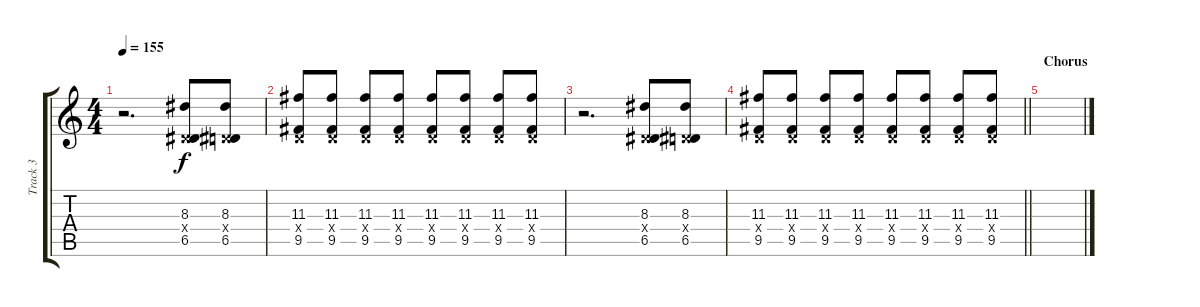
\track ("Track 3" "Track 3") {instrument distortionguitar}
\staff {score tabs}
\tuning (E4 B3 G3 D3 A2 E2) {hide}
\ts (4 4)
\tempo 155
\clef g2
\ks c
r.2{d dy f} (8.3 0.4{x} 6.5).8 (8.3 0.4{x} 6.5).8 |
(11.3 0.4{x} 9.5).8 (11.3 0.4{x} 9.5).8 (11.3 0.4{x} 9.5).8 (11.3 0.4{x} 9.5).8 (11.3 0.4{x} 9.5).8 (11.3 0.4{x} 9.5).8 (11.3 0.4{x} 9.5).8 (11.3 0.4{x} 9.5).8 |
r.2{d} (8.3 0.4{x} 6.5).8 (8.3 0.4{x} 6.5).8 |
\barLineRight lightlight
(11.3 0.4{x} 9.5).8 (11.3 0.4{x} 9.5).8 (11.3 0.4{x} 9.5).8 (11.3 0.4{x} 9.5).8 (11.3 0.4{x} 9.5).8 (11.3 0.4{x} 9.5).8 (11.3 0.4{x} 9.5).8 (11.3 0.4{x} 9.5).8 |
\section ("" "Chorus")
